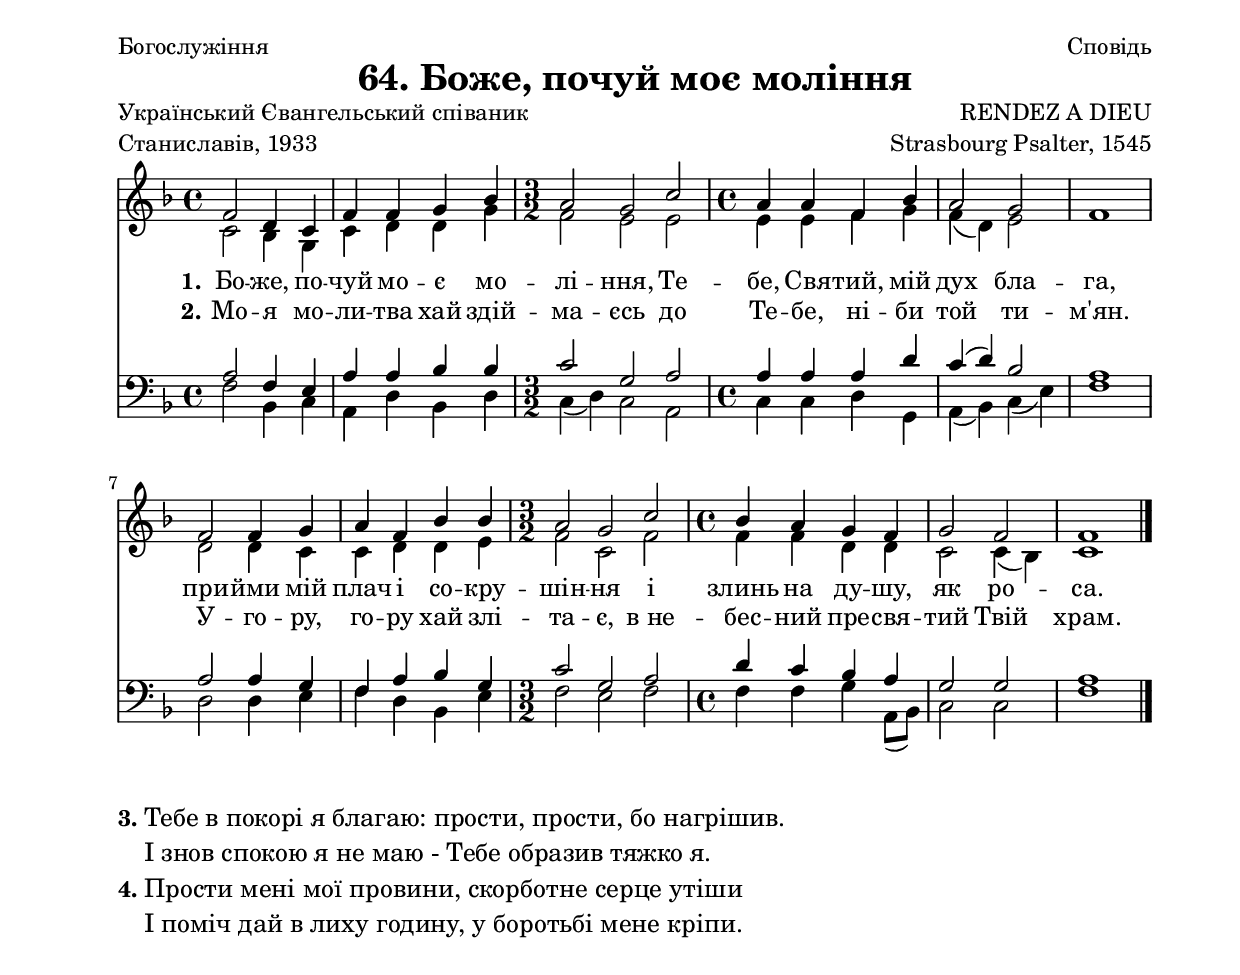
% This document was generated by Canorus, version 0.7svn.R1170 + /dev/hands
\version "2.12.2"

\paper{
  top-margin = 5\mm
  bottom-margin = 6\mm
  left-margin = 20\mm
  line-width = 175\mm
  between-system-space = 15\mm % по умолчанию -- 1.5\cm
}

\header {
	dedication     = \markup \fill-line {"Богослужіння" "Сповідь"}
	title          = \markup {"64. Боже, почуй моє моління"}
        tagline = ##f
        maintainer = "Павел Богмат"
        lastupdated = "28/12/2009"
}

\markup {
     \column {
       \fill-line {"Український Євангельський співаник" "RENDEZ A DIEU"}
       \fill-line {"Станиславів, 1933" "Strasbourg Psalter, 1545"}
     }
}

% Staff1Voice1
ContextZeroVoiceZero = \relative c' {
	\clef "treble" \key f \major \time 4/4 f2 d4 c | % bar 1
	 f f g bes | % bar 2
	 \time 3/2 a2 g c | % bar 3
	 \time 4/4 a4 a f bes | % bar 4
	 a2 g | % bar 5
	 f1 | % bar 6
	 f2 f4 g | % bar 7
	 a f bes bes | % bar 8
	 \time 3/2 a2 g c | % bar 9
	 \time 4/4 bes4 a g f | % bar 10
	 g2 f | % bar 11
	 f1 \bar "|." % bar 12
	 
}

% Staff1Voice2
ContextZeroVoiceOne = \relative c' {
	\clef "treble" \key f \major \time 4/4 c2 bes4 g | % bar 1
	 c d d g | % bar 2
	 \time 3/2 f2 e e | % bar 3
	 \time 4/4 e4 e f g | % bar 4
	 f( d) e2 | % bar 5
	 s1 | % bar 6
	 d2 d4 c | % bar 7
	 c d d e | % bar 8
	 \time 3/2 f2 c f | % bar 9
	 \time 4/4 f4 f d d | % bar 10
	 c2 c4( bes) | % bar 11
	 c1 \bar "|." % bar 12
	 
}

% LyricsContext3
LyricsContextThree = \lyricmode { \set stanza = #"1."
	Бо -- же, по -- чуй мо -- є мо -- лі -- ння, Те -- бе, Свя -- тий, мій дух бла -- га, при -- йми мій плач і со -- кру -- шін -- ня і злинь на ду -- шу, як ро -- са.
}

% LyricsContext4
LyricsContextFour = \lyricmode {  \set stanza = #"2."
	Мо -- я мо -- ли -- тва хай здій -- ма -- єсь до Те -- бе, ні -- би той ти -- м'ян. У -- го -- ру, го -- ру хай злі -- та -- є, в_не -- бес -- ний пре -- свя -- тий Твій храм.
}

% Staff2Voice1
ContextThreeVoiceZero = \relative c' {
	\clef "bass" \key f \major \time 4/4 a2 f4 e | % bar 1
	 a a bes bes | % bar 2
	 \time 3/2 c2 g a | % bar 3
	 \time 4/4 a4 a a d | % bar 4
	 c( d) bes2 | % bar 5
	 a1 | % bar 6
	 a2 a4 g | % bar 7
	 f a bes g | % bar 8
	 \time 3/2 c2 g a | % bar 9
	 \time 4/4 d4 c bes a | % bar 10
	 g2 g | % bar 11
	 a1 \bar "|." % bar 12
	 
}

% Staff2Voice2
ContextThreeVoiceOne = \relative c {
	\clef "bass" \key f \major \time 4/4 f2 bes,4 c | % bar 1
	 a d bes d | % bar 2
	 \time 3/2 c( d) c2 a | % bar 3
	 \time 4/4 c4 c d g, | % bar 4
	 a( bes) c( e) | % bar 5
	 f1 | % bar 6
	 d2 d4 e | % bar 7
	 f d bes e | % bar 8
	 \time 3/2 f2 e f | % bar 9
	 \time 4/4 f4 f g a,8( bes) | % bar 10
	 c2 c | % bar 11
	 f1 \bar "|." % bar 12
	 
}

\score {
	<<
		\new Staff {
			<<
				% Staff1Voice1
				\new Voice = "ContextZeroVoiceZeroVirtual" { \voiceOne \ContextZeroVoiceZero }
				% Staff1Voice2
				\new Voice = "ContextZeroVoiceOneVirtual" { \voiceTwo \ContextZeroVoiceOne }
			>>
		}
		% LyricsContext3
		\new Lyrics = "LyricsContextThreeVirtual"
		% LyricsContext4
		\new Lyrics = "LyricsContextFourVirtual"
		\new Staff {
			<<
				% Staff2Voice1
				\new Voice = "ContextThreeVoiceZeroVirtual" { \voiceOne \ContextThreeVoiceZero }
				% Staff2Voice2
				\new Voice = "ContextThreeVoiceOneVirtual" { \voiceTwo \ContextThreeVoiceOne }
			>>
		}
		
		% Voice assignment:
		\set Score.melismaBusyProperties = #'()
		\context Lyrics = "LyricsContextThreeVirtual" { \lyricsto "ContextZeroVoiceZeroVirtual" \LyricsContextThree }
		\context Lyrics = "LyricsContextFourVirtual" { \lyricsto "ContextZeroVoiceZeroVirtual" \LyricsContextFour }
                %every bar is numbered.!!!
                %\override Score.BarNumber #'break-visibility = #end-of-line-invisible
	>>
%\midi { }
\layout { indent = 0 }
}

\markup {
   \column {
         \line { \bold "3."  \fontsize #1 
         \column {
           "Тебе в покорі я благаю: прости, прости, бо нагрішив."
           "І знов спокою я не маю - Тебе образив тяжко я."} } 
         \hspace #0
         \line { \bold "4."  \fontsize #1 
         \column {
         "Прости мені мої провини, скорботне серце утіши"
         "І поміч дай в лиху годину, у боротьбі мене кріпи."} }
   }
}

